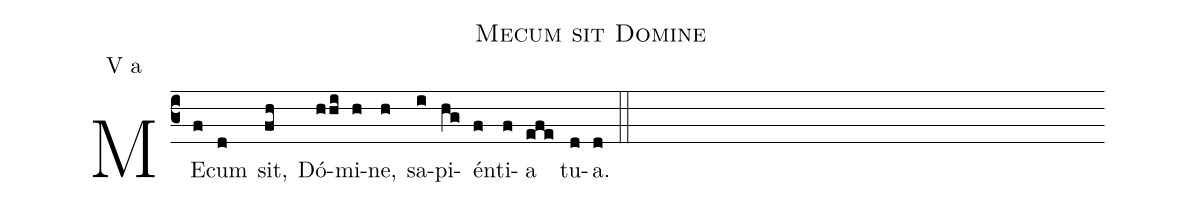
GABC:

name: Mecum sit Domine;
annotation: V a;
mode: 5;
%%
(c3)
ME(f)cum(d) sit,(fh) Dó(hhi)mi(h)ne,(h) sa(i)pi(hg)én(f)ti(f)a(efe) tu(d)a.(d) (::)
